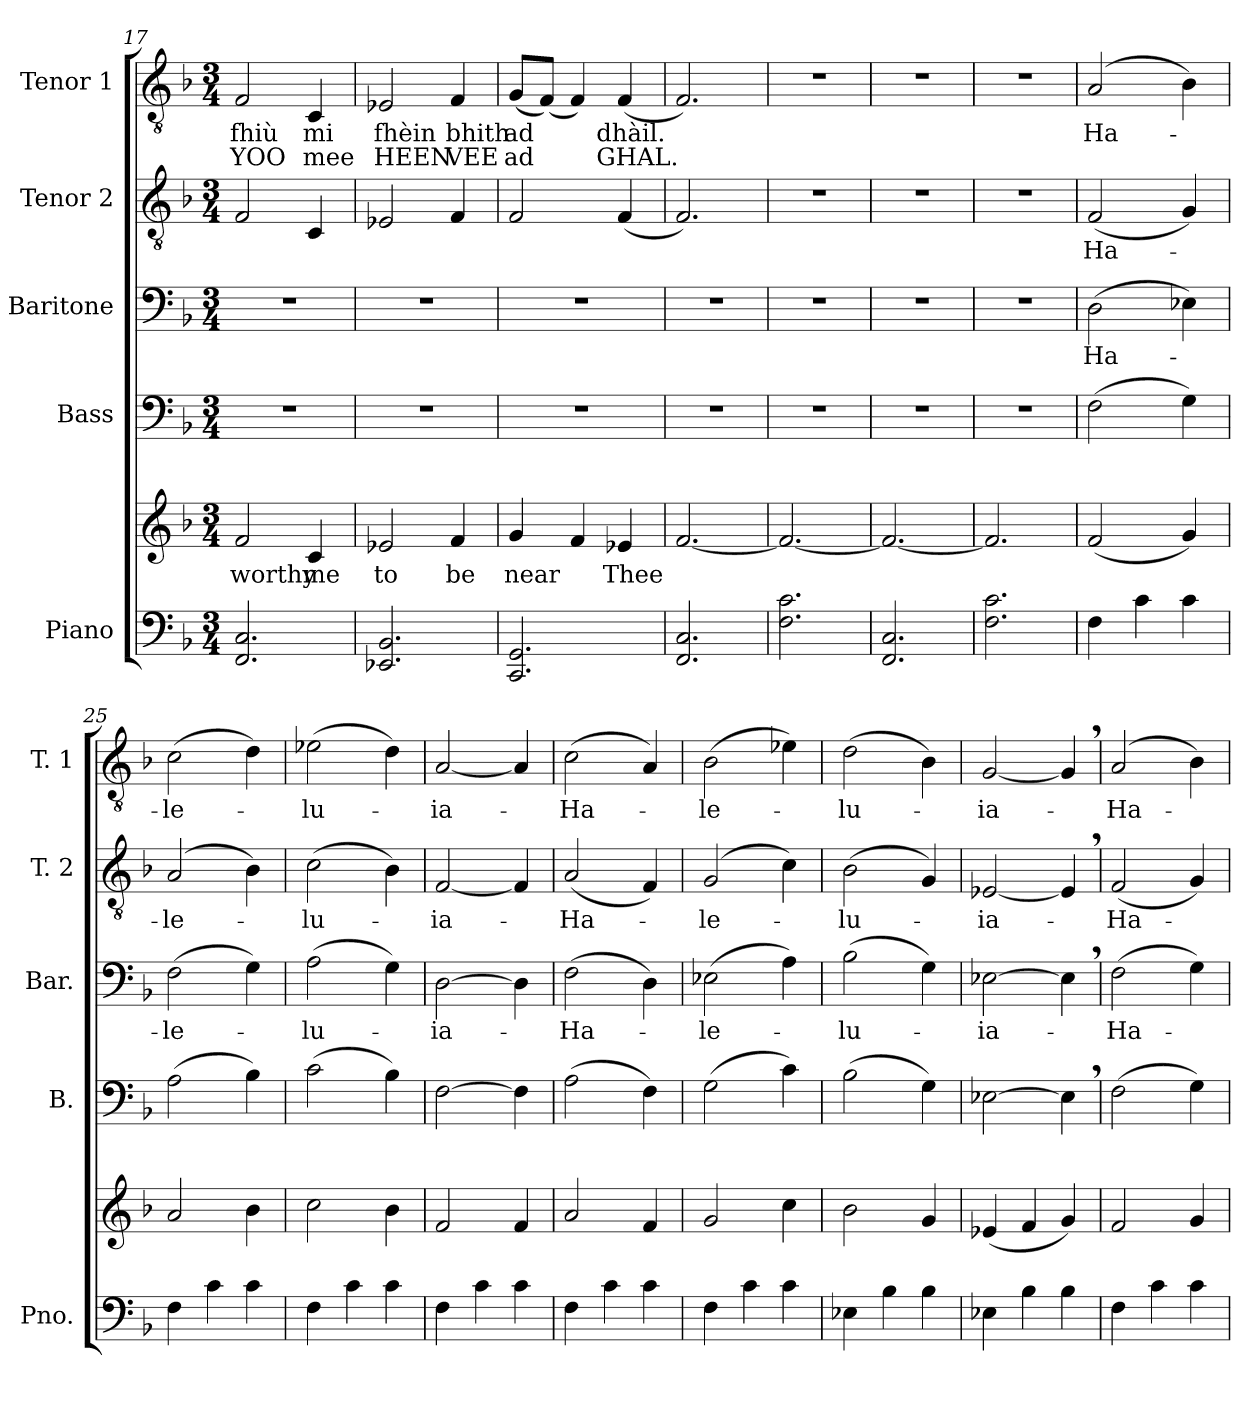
**kern	**kern	**text	**kern	**kern	**text	**kern	**text	**kern	**text	**text
*part5	*part5	*part5	*part4	*part3	*part3	*part2	*part2	*part1	*part1	*part1
*staff6	*staff5	*staff5	*staff4	*staff3	*staff3	*staff2	*staff2	*staff1	*staff1	*staff1
*I"Piano	*	*	*I"Bass	*I"Baritone	*	*I"Tenor 2	*	*I"Tenor 1	*	*
*I'Pno.	*	*	*I'B.	*I'Bar.	*	*I'T. 2	*	*I'T. 1	*	*
!!LO:PB:g=z
*clefF4	*clefG2	*	*clefF4	*clefF4	*	*clefGv2	*	*clefGv2	*	*
*k[b-]	*k[b-]	*	*k[b-]	*k[b-]	*	*k[b-]	*	*k[b-]	*	*
*M3/4	*M3/4	*	*M3/4	*M3/4	*	*M3/4	*	*M3/4	*	*
=17	=17	=17	=17	=17	=17	=17	=17	=17	=17	=17
!	!	!LO:LY:b	!	!	!	!	!	!	!LO:LY:b	!LO:LY:b
2.FF/ 2.C/	2f/	-worthy	2.r	2.r	.	2F/	.	2F/	fhiù	YOO
!	!	!LO:LY:b	!	!	!	!	!	!	!LO:LY:b	!LO:LY:b
.	4c/	me	.	.	.	4C/	.	4C/	mi	mee
=18	=18	=18	=18	=18	=18	=18	=18	=18	=18	=18
!	!	!LO:LY:b	!	!	!	!	!	!	!LO:LY:b	!LO:LY:b
2.EE-X/ 2.BB-/	2e-X/	to	2.r	2.r	.	2E-X/	.	2E-X/	fhèin	HEEN
!	!	!LO:LY:b	!	!	!	!	!	!	!LO:LY:b	!LO:LY:b
.	4f/	be	.	.	.	4F/	.	4F/	bhith	VEE
=19	=19	=19	=19	=19	=19	=19	=19	=19	=19	=19
!	!	!LO:LY:b	!	!	!	!	!	!	!LO:LY:b	!LO:LY:b
2.CC/ 2.GG/	4g/	near	2.r	2.r	.	2F/	.	(8G/L	ad	ad
.	.	.	.	.	.	.	.	(8F/J)	.	.
.	4f/	.	.	.	.	.	.	4F/)	.	.
!	!	!LO:LY:b	!	!	!	!	!	!	!LO:LY:b	!LO:LY:b
.	4e-X/	Thee	.	.	.	(4F/	.	(4F/	dhàil.	GHAL.
=20	=20	=20	=20	=20	=20	=20	=20	=20	=20	=20
2.FF/ 2.C/	[2.f/	.	2.r	2.r	.	2.F/)	.	2.F/)	.	.
=21	=21	=21	=21	=21	=21	=21	=21	=21	=21	=21
2.F\ 2.c\	2.f/_	.	2.r	2.r	.	2.r	.	2.r	.	.
=22	=22	=22	=22	=22	=22	=22	=22	=22	=22	=22
2.FF/ 2.C/	2.f/_	.	2.r	2.r	.	2.r	.	2.r	.	.
=23	=23	=23	=23	=23	=23	=23	=23	=23	=23	=23
2.F\ 2.c\	2.f/]	.	2.r	2.r	.	2.r	.	2.r	.	.
=24	=24	=24	=24	=24	=24	=24	=24	=24	=24	=24
!	!	!	!	!	!LO:LY:b	!	!LO:LY:b	!	!LO:LY:b	!
4F\	(2f/	.	(2F\	(2D\	Ha-	(2F/	Ha-	(2A/	Ha-	.
4c\	.	.	.	.	.	.	.	.	.	.
4c\	4g/)	.	4G\)	4E-X\)	.	4G/)	.	4B-\)	.	.
=25	=25	=25	=25	=25	=25	=25	=25	=25	=25	=25
!	!	!	!	!	!LO:LY:b	!	!LO:LY:b	!	!LO:LY:b	!
4F\	2a/	.	(2A\	(2F\	-le-	(2A/	-le-	(2c\	-le-	.
4c\	.	.	.	.	.	.	.	.	.	.
4c\	4b-\	.	4B-\)	4G\)	.	4B-\)	.	4d\)	.	.
!!LO:LB:g=z
=26	=26	=26	=26	=26	=26	=26	=26	=26	=26	=26
!	!	!	!	!	!LO:LY:b	!	!LO:LY:b	!	!LO:LY:b	!
4F\	2cc\	.	(2c\	(2A\	-lu-	(2c\	-lu-	(2e-X\	-lu-	.
4c\	.	.	.	.	.	.	.	.	.	.
4c\	4b-\	.	4B-\)	4G\)	.	4B-\)	.	4d\)	.	.
=27	=27	=27	=27	=27	=27	=27	=27	=27	=27	=27
!	!	!	!	!	!LO:LY:b	!	!LO:LY:b	!	!LO:LY:b	!
4F\	2f/	.	[2F\	[2D\	-ia-	[2F/	-ia-	[2A/	-ia-	.
4c\	.	.	.	.	.	.	.	.	.	.
4c\	4f/	.	4F\]	4D\]	.	4F/]	.	4A/]	.	.
=28	=28	=28	=28	=28	=28	=28	=28	=28	=28	=28
!	!	!	!	!	!LO:LY:b	!	!LO:LY:b	!	!LO:LY:b	!
4F\	2a/	.	(2A\	(2F\	-Ha-	(2A/	-Ha-	(2c\	-Ha-	.
4c\	.	.	.	.	.	.	.	.	.	.
4c\	4f/	.	4F\)	4D\)	.	4F/)	.	4A/)	.	.
=29	=29	=29	=29	=29	=29	=29	=29	=29	=29	=29
!	!	!	!	!	!LO:LY:b	!	!LO:LY:b	!	!LO:LY:b	!
4F\	2g/	.	(2G\	(2E-X\	-le-	(2G/	-le-	(2B-\	-le-	.
4c\	.	.	.	.	.	.	.	.	.	.
4c\	4cc\	.	4c\)	4A\)	.	4c\)	.	4e-X\)	.	.
=30	=30	=30	=30	=30	=30	=30	=30	=30	=30	=30
!	!	!	!	!	!LO:LY:b	!	!LO:LY:b	!	!LO:LY:b	!
4E-X\	2b-\	.	(2B-\	(2B-\	-lu-	(2B-\	-lu-	(2d\	-lu-	.
4B-\	.	.	.	.	.	.	.	.	.	.
4B-\	4g/	.	4G\)	4G\)	.	4G/)	.	4B-\)	.	.
=31	=31	=31	=31	=31	=31	=31	=31	=31	=31	=31
!	!	!	!	!	!LO:LY:b	!	!LO:LY:b	!	!LO:LY:b	!
4E-X\	(4e-X/	.	[2E-X\	[2E-X\	-ia-	[2E-X/	-ia-	[2G/	-ia-	.
4B-\	4f/	.	.	.	.	.	.	.	.	.
4B-\	4g/)	.	4E-,\]	4E-,\]	.	4E-,/]	.	4G,/]	.	.
=32	=32	=32	=32	=32	=32	=32	=32	=32	=32	=32
!	!	!	!	!	!LO:LY:b	!	!LO:LY:b	!	!LO:LY:b	!
4F\	2f/	.	(2F\	(2F\	-Ha-	(2F/	-Ha-	(2A/	-Ha-	.
4c\	.	.	.	.	.	.	.	.	.	.
4c\	4g/	.	4G\)	4G\)	.	4G/)	.	4B-\)	.	.
=	=	=	=	=	=	=	=	=	=	=
*-	*-	*-	*-	*-	*-	*-	*-	*-	*-	*-
